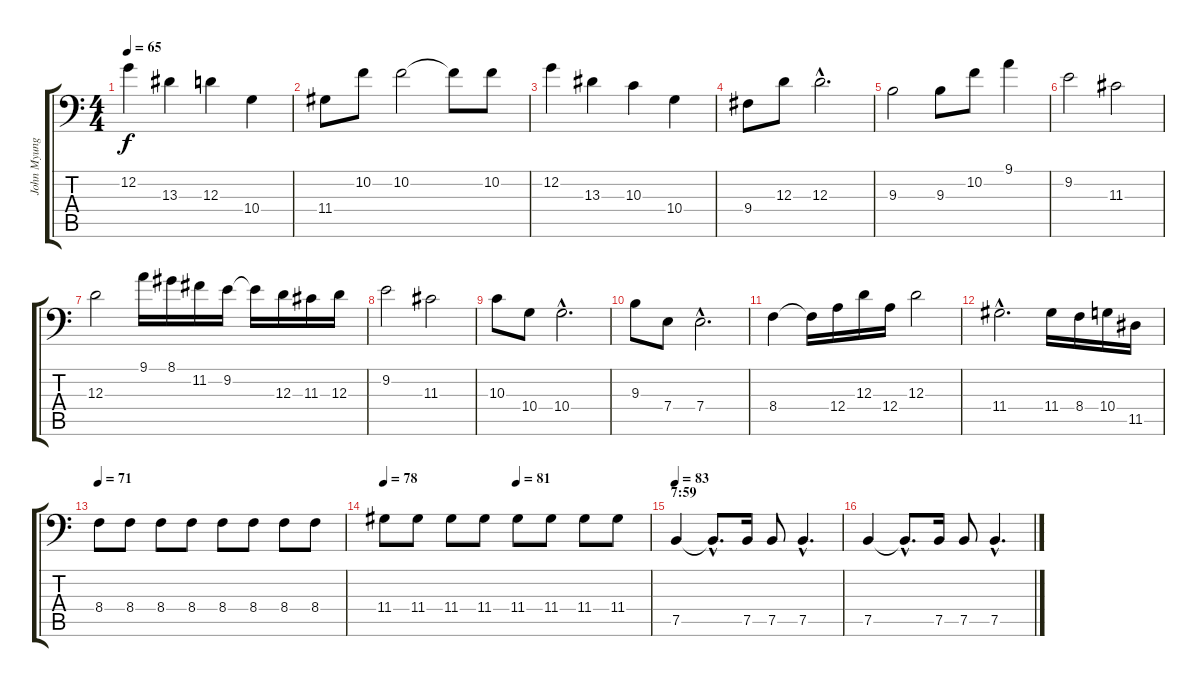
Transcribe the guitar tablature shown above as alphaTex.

\track ("John Myung" "John Myung") {instrument electricbassfinger}
\staff {score tabs}
\tuning (C3 G2 D2 A1 E1 B0) {hide}
\ts (4 4)
\tempo 65
\clef f4
\ks c
12.2.4{dy f} 13.3.4 12.3.4 10.4.4 |
11.4.8 10.2.8 10.2.2 10.2{t}.8 10.2.8 |
12.2.4 13.3.4 10.3.4 10.4.4 |
9.4.8 12.3.8 12.3{hac}.2{d} |
9.3.2 9.3.8 10.2.8 9.1.4 |
9.2.2 11.3.2 |
12.3.2 9.1.16 8.1.16 11.2.16 9.2.16 9.2{t}.16 12.3.16 11.3.16 12.3.16 |
9.2.2 11.3.2 |
10.3.8 10.4.8 10.4{hac}.2{d} |
9.3.8 7.4.8 7.4{hac}.2{d} |
8.4.4 8.4{t}.16 12.4.16 12.3.16 12.4.16 12.3.2 |
11.4{hac}.2{d} 11.4.16 8.4.16 10.4.16 11.5.16 |
\tempo 71
8.4.8 8.4.8 8.4.8 8.4.8 8.4.8 8.4.8 8.4.8 8.4.8 |
\tempo 78
\tempo (81 0.5)
11.4.8 11.4.8 11.4.8 11.4.8 11.4.8 11.4.8 11.4.8 11.4.8 |
\section ("" "7:59")
\tempo 83
7.5.4 7.5{hac t}.8{d} 7.5.16 7.5.8 7.5{hac}.4{d} |
7.5.4 7.5{hac t}.8{d} 7.5.16 7.5.8 7.5{hac}.4{d}
